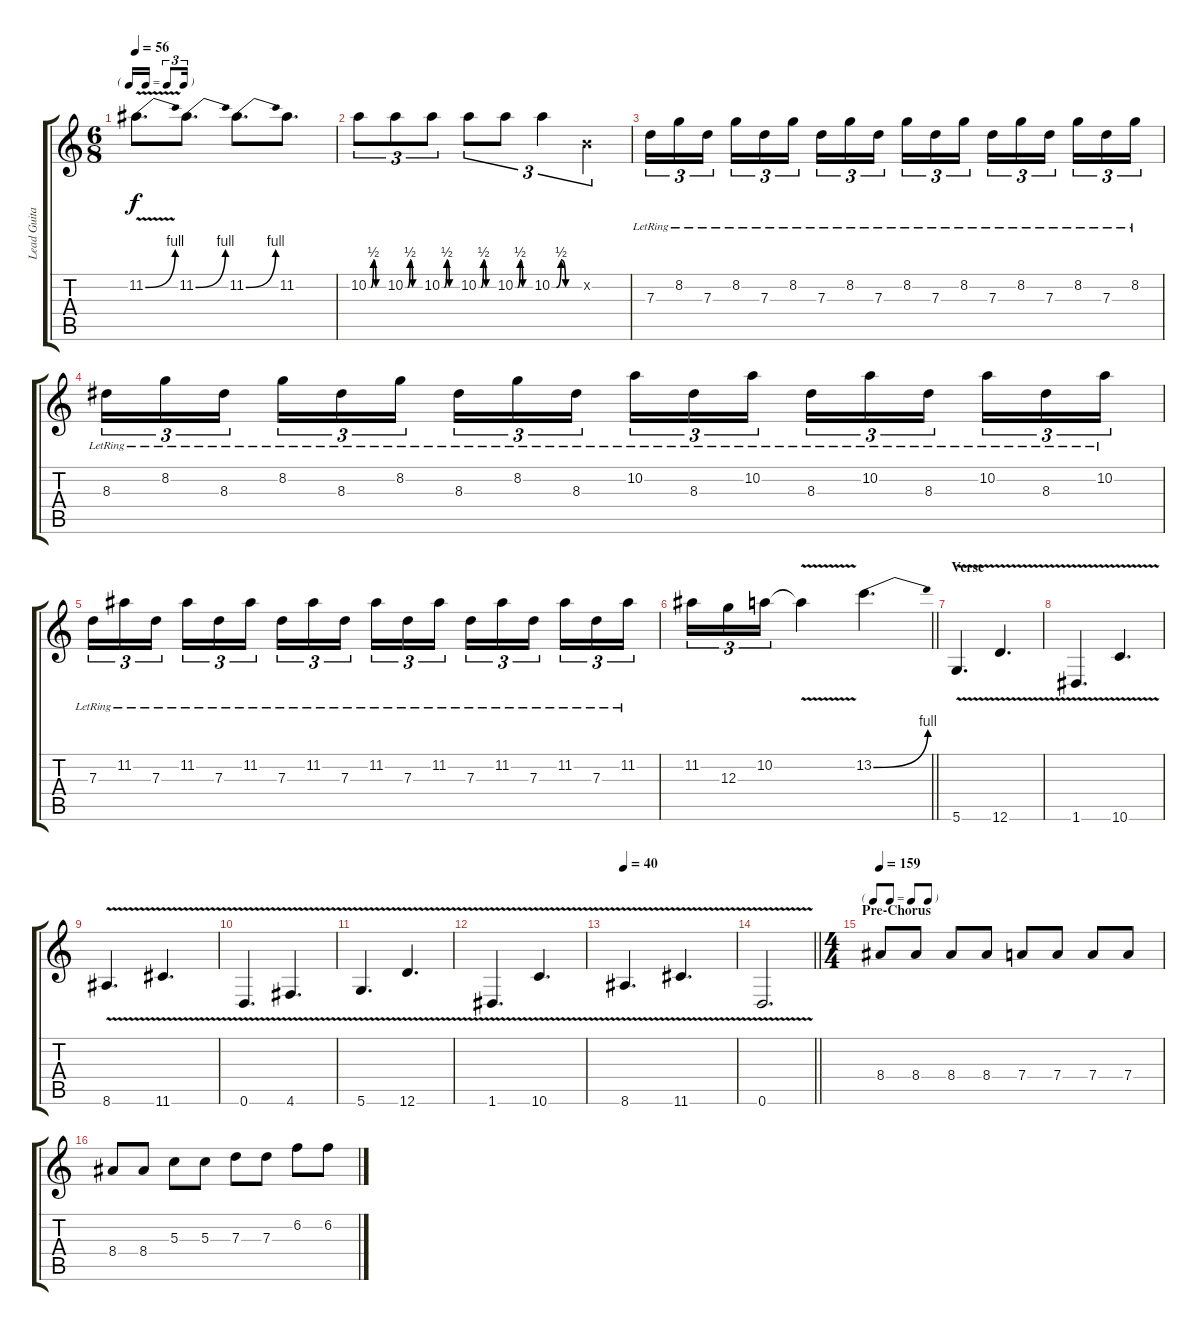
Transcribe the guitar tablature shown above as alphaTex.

\track ("Lead Guitar" "Lead Guita") {instrument distortionguitar}
\staff {score tabs}
\tuning (E4 B3 G3 D3 A2 D2) {hide}
\ts (6 8)
\tf triplet16th
\tempo 56
\clef g2
\ks c
11.2{be (bend 0 0 60 4) v}.8{d dy f} 11.2{be (bend 0 0 60 4)}.8{d} 11.2{be (bend 0 0 60 4)}.8{d} 11.2.8{d} |
10.2{be (custom 0 0 10 0 20 2 30 0 60 0)}.8{tu (3 2)} 10.2{be (custom 0 0 10 0 20 2 30 0 60 0)}.8{tu (3 2)} 10.2{be (custom 0 0 10 0 20 2 30 0 60 0)}.8{tu (3 2)} 10.2{be (custom 0 0 10 0 20 2 30 0 60 0)}.8{tu (3 2)} 10.2{be (custom 0 0 10 0 20 2 30 0 60 0)}.8{tu (3 2)} 10.2{be (custom 0 0 10 0 20 2 30 0 60 0)}.4{tu (3 2)} 0.2{x}.4{tu (3 2)} |
7.3{lr}.16{tu (3 2)} 8.2{lr}.16{tu (3 2)} 7.3{lr}.16{tu (3 2) beam splitsecondary} 8.2{lr}.16{tu (3 2)} 7.3{lr}.16{tu (3 2)} 8.2{lr}.16{tu (3 2) beam splitsecondary} 7.3{lr}.16{tu (3 2)} 8.2{lr}.16{tu (3 2)} 7.3{lr}.16{tu (3 2)} 8.2{lr}.16{tu (3 2)} 7.3{lr}.16{tu (3 2)} 8.2{lr}.16{tu (3 2) beam splitsecondary} 7.3{lr}.16{tu (3 2)} 8.2{lr}.16{tu (3 2)} 7.3{lr}.16{tu (3 2) beam splitsecondary} 8.2{lr}.16{tu (3 2)} 7.3{lr}.16{tu (3 2)} 8.2{lr}.16{tu (3 2)} |
8.3{lr}.16{tu (3 2)} 8.2{lr}.16{tu (3 2)} 8.3{lr}.16{tu (3 2) beam splitsecondary} 8.2{lr}.16{tu (3 2)} 8.3{lr}.16{tu (3 2)} 8.2{lr}.16{tu (3 2) beam splitsecondary} 8.3{lr}.16{tu (3 2)} 8.2{lr}.16{tu (3 2)} 8.3{lr}.16{tu (3 2)} 10.2{lr}.16{tu (3 2)} 8.3{lr}.16{tu (3 2)} 10.2{lr}.16{tu (3 2) beam splitsecondary} 8.3{lr}.16{tu (3 2)} 10.2{lr}.16{tu (3 2)} 8.3{lr}.16{tu (3 2) beam splitsecondary} 10.2{lr}.16{tu (3 2)} 8.3{lr}.16{tu (3 2)} 10.2{lr}.16{tu (3 2)} |
7.3{lr}.16{tu (3 2)} 11.2{lr}.16{tu (3 2)} 7.3{lr}.16{tu (3 2) beam splitsecondary} 11.2{lr}.16{tu (3 2)} 7.3{lr}.16{tu (3 2)} 11.2{lr}.16{tu (3 2) beam splitsecondary} 7.3{lr}.16{tu (3 2)} 11.2{lr}.16{tu (3 2)} 7.3{lr}.16{tu (3 2)} 11.2{lr}.16{tu (3 2)} 7.3{lr}.16{tu (3 2)} 11.2{lr}.16{tu (3 2) beam splitsecondary} 7.3{lr}.16{tu (3 2)} 11.2{lr}.16{tu (3 2)} 7.3{lr}.16{tu (3 2) beam splitsecondary} 11.2{lr}.16{tu (3 2)} 7.3{lr}.16{tu (3 2)} 11.2{lr}.16{tu (3 2)} |
\barLineRight lightlight
11.2.16{tu (3 2)} 12.3.16{tu (3 2)} 10.2.16{tu (3 2)} 10.2{v t}.4 13.2{be (bend 0 0 60 4)}.4{d} |
\section ("" "Verse")
5.6{v}.4{d} 12.6{v}.4{d} |
1.6{v}.4{d} 10.6{v}.4{d} |
8.6{v}.4{d} 11.6{v}.4{d} |
0.6{v}.4{d} 4.6{v}.4{d} |
5.6{v}.4{d} 12.6{v}.4{d} |
1.6{v}.4{d} 10.6{v}.4{d} |
\tempo 40
8.6{v}.4{d} 11.6{v}.4{d} |
\barLineRight lightlight
0.6{v}.2{d} |
\ts (4 4)
\tf none
\section ("" "Pre-Chorus")
\tempo 159
8.4.8 8.4.8 8.4.8 8.4.8 7.4.8 7.4.8 7.4.8 7.4.8 |
8.4.8 8.4.8 5.3.8 5.3.8 7.3.8 7.3.8 6.2.8 6.2.8
